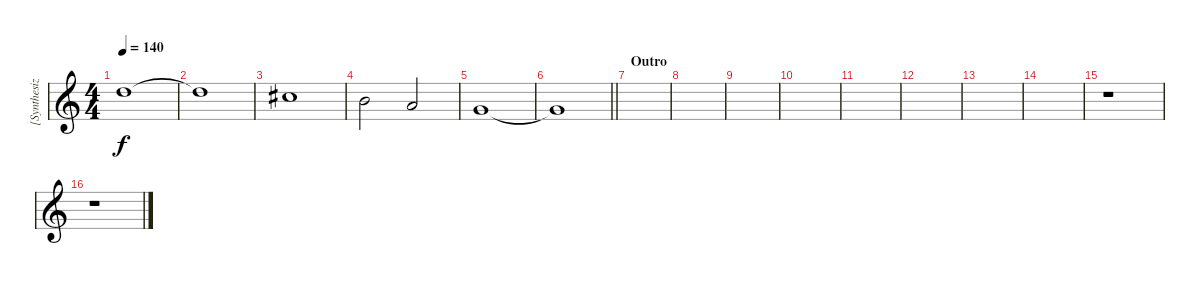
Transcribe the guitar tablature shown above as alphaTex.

\track ("[Synthesizer: RH]" "[Synthesiz") {instrument lead2sawtooth}
\staff {score}
\tuning (E4 B3 G3 D3 A2 E2) {hide}
\ts (4 4)
\tempo 140
\clef g2
\ks c
10.1.1{dy f} |
10.1{t}.1 |
9.1.1 |
7.1.2 5.1.2 |
3.1.1 |
\barLineRight lightlight
3.1{t}.1 |
\section ("" "Outro")
|
|
|
|
|
|
|
|
r.1 |
r.1
